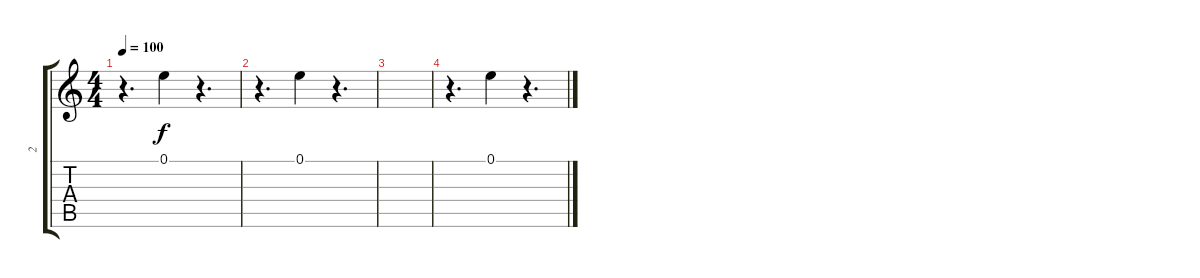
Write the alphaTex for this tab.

\track ("2" "2") {instrument acousticguitarsteel}
\staff {score tabs}
\tuning (E4 B3 G3 D3 A2 E2) {hide}
\ts (4 4)
\tempo 100
\clef g2
\ks c
r.4{d dy f} 0.1.4 r.4{d} |
r.4{d} 0.1.4 r.4{d} |
|
r.4{d} 0.1.4 r.4{d}
